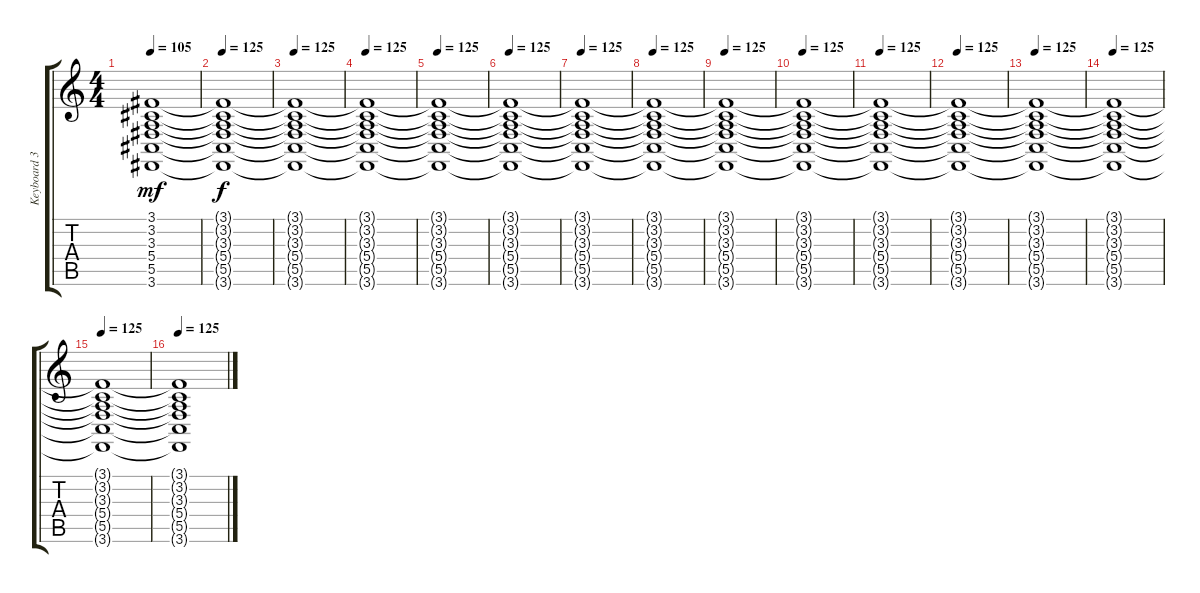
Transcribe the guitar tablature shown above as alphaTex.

\track ("Keyboard 3" "Keyboard 3") {instrument pad8sweep}
\staff {score tabs}
\tuning (Eb4 Bb3 Gb3 Db3 Ab2 Eb2) {hide}
\ts (4 4)
\tempo 105
\tempo 125
\tempo 105
\clef g2
\ks c
(3.1 3.2 3.3 5.4 5.5 3.6).1{dy mf volume 12 instrument pad8sweep} |
\tempo 125
(3.1{t} 3.2{t} 3.3{t} 5.4{t} 5.5{t} 3.6{t}).1{dy f} |
\tempo 125
(3.1{t} 3.2{t} 3.3{t} 5.4{t} 5.5{t} 3.6{t}).1 |
\tempo 125
(3.1{t} 3.2{t} 3.3{t} 5.4{t} 5.5{t} 3.6{t}).1 |
\tempo 125
(3.1{t} 3.2{t} 3.3{t} 5.4{t} 5.5{t} 3.6{t}).1 |
\tempo 125
(3.1{t} 3.2{t} 3.3{t} 5.4{t} 5.5{t} 3.6{t}).1 |
\tempo 125
(3.1{t} 3.2{t} 3.3{t} 5.4{t} 5.5{t} 3.6{t}).1 |
\tempo 125
(3.1{t} 3.2{t} 3.3{t} 5.4{t} 5.5{t} 3.6{t}).1 |
\tempo 125
(3.1{t} 3.2{t} 3.3{t} 5.4{t} 5.5{t} 3.6{t}).1 |
\tempo 125
(3.1{t} 3.2{t} 3.3{t} 5.4{t} 5.5{t} 3.6{t}).1 |
\tempo 125
(3.1{t} 3.2{t} 3.3{t} 5.4{t} 5.5{t} 3.6{t}).1 |
\tempo 125
(3.1{t} 3.2{t} 3.3{t} 5.4{t} 5.5{t} 3.6{t}).1 |
\tempo 125
(3.1{t} 3.2{t} 3.3{t} 5.4{t} 5.5{t} 3.6{t}).1 |
\tempo 125
(3.1{t} 3.2{t} 3.3{t} 5.4{t} 5.5{t} 3.6{t}).1 |
\tempo 125
(3.1{t} 3.2{t} 3.3{t} 5.4{t} 5.5{t} 3.6{t}).1 |
\tempo 125
(3.1{t} 3.2{t} 3.3{t} 5.4{t} 5.5{t} 3.6{t}).1
